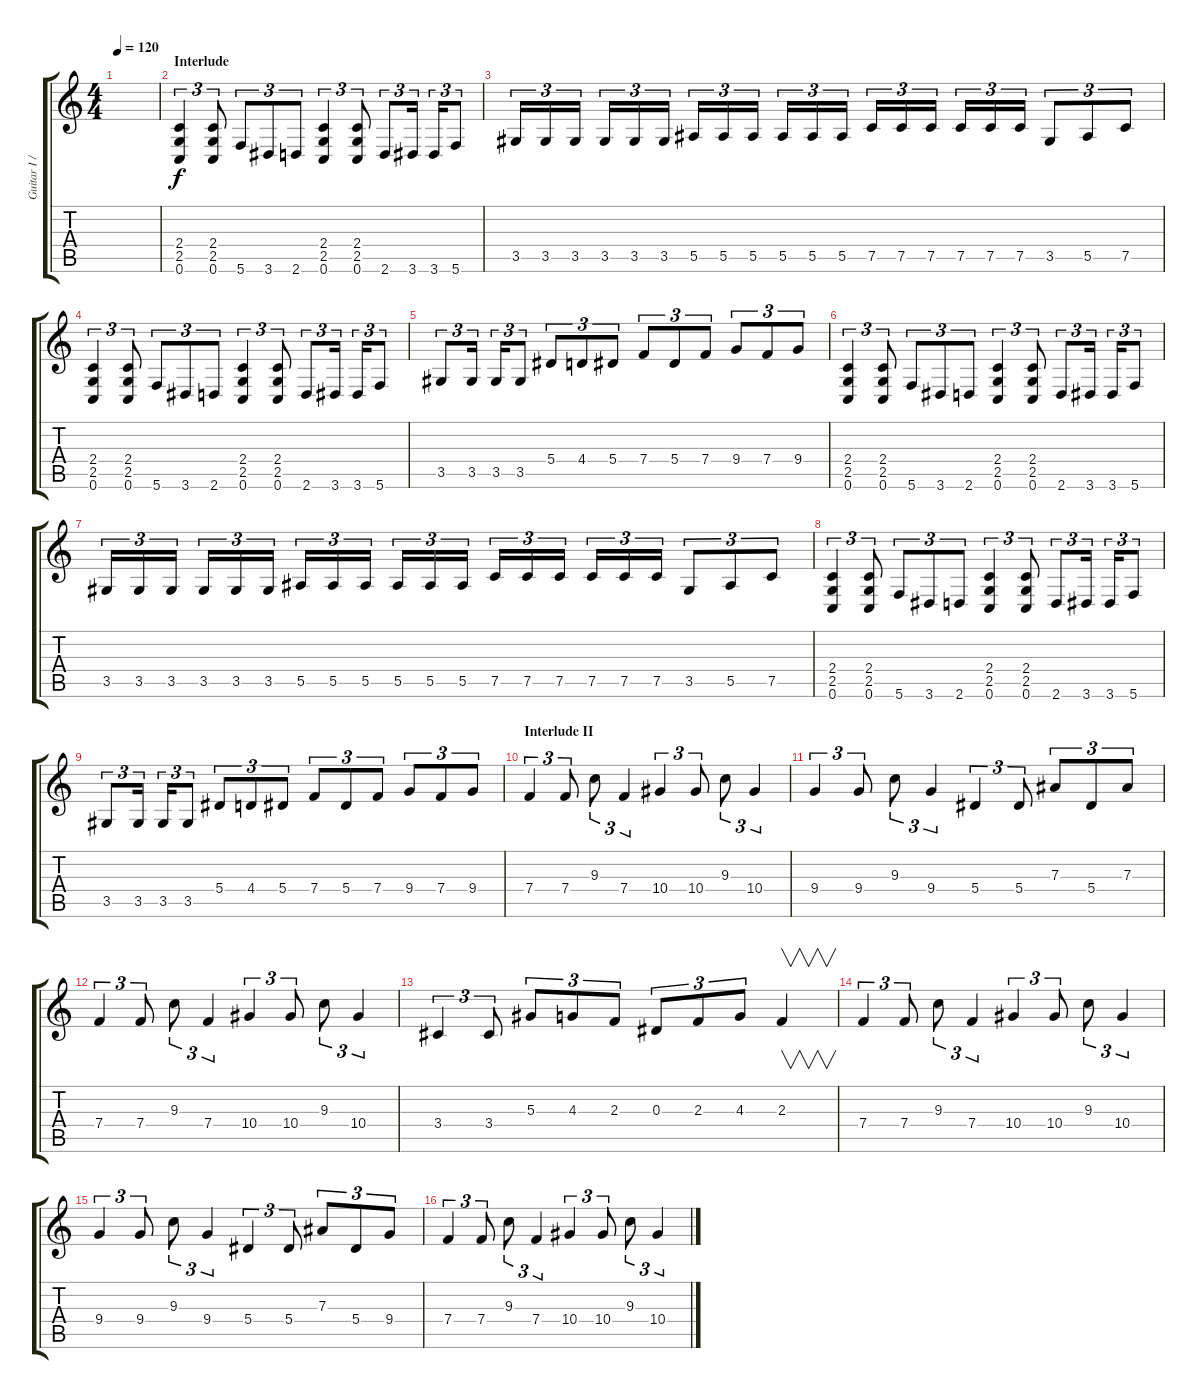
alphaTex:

\track ("Guitar I / Rob" "Guitar I /") {instrument distortionguitar}
\staff {score tabs}
\tuning (C4 G3 Eb3 Bb2 F2 C2) {hide}
\ts (4 4)
\tempo 120
\clef g2
\ks c
|
\section ("" "Interlude")
(2.4 2.5 0.6).4{tu (3 2) instrument distortionguitar} (2.4 2.5 0.6).8{tu (3 2)} 5.6.8{tu (3 2)} 3.6.8{tu (3 2)} 2.6.8{tu (3 2)} (2.4 2.5 0.6).4{tu (3 2)} (2.4 2.5 0.6).8{tu (3 2)} 2.6.8{tu (3 2)} 3.6.16{tu (3 2)} 3.6.16{tu (3 2)} 5.6.8{tu (3 2)} |
3.5.16{tu (3 2)} 3.5.16{tu (3 2)} 3.5.16{tu (3 2)} 3.5.16{tu (3 2)} 3.5.16{tu (3 2)} 3.5.16{tu (3 2)} 5.5.16{tu (3 2)} 5.5.16{tu (3 2)} 5.5.16{tu (3 2)} 5.5.16{tu (3 2)} 5.5.16{tu (3 2)} 5.5.16{tu (3 2)} 7.5.16{tu (3 2)} 7.5.16{tu (3 2)} 7.5.16{tu (3 2)} 7.5.16{tu (3 2)} 7.5.16{tu (3 2)} 7.5.16{tu (3 2)} 3.5.8{tu (3 2)} 5.5.8{tu (3 2)} 7.5.8{tu (3 2)} |
(2.4 2.5 0.6).4{tu (3 2)} (2.4 2.5 0.6).8{tu (3 2)} 5.6.8{tu (3 2)} 3.6.8{tu (3 2)} 2.6.8{tu (3 2)} (2.4 2.5 0.6).4{tu (3 2)} (2.4 2.5 0.6).8{tu (3 2)} 2.6.8{tu (3 2)} 3.6.16{tu (3 2)} 3.6.16{tu (3 2)} 5.6.8{tu (3 2)} |
3.5.8{tu (3 2)} 3.5.16{tu (3 2)} 3.5.16{tu (3 2)} 3.5.8{tu (3 2)} 5.4.8{tu (3 2)} 4.4.8{tu (3 2)} 5.4.8{tu (3 2)} 7.4.8{tu (3 2)} 5.4.8{tu (3 2)} 7.4.8{tu (3 2)} 9.4.8{tu (3 2)} 7.4.8{tu (3 2)} 9.4.8{tu (3 2)} |
(2.4 2.5 0.6).4{tu (3 2)} (2.4 2.5 0.6).8{tu (3 2)} 5.6.8{tu (3 2)} 3.6.8{tu (3 2)} 2.6.8{tu (3 2)} (2.4 2.5 0.6).4{tu (3 2)} (2.4 2.5 0.6).8{tu (3 2)} 2.6.8{tu (3 2)} 3.6.16{tu (3 2)} 3.6.16{tu (3 2)} 5.6.8{tu (3 2)} |
3.5.16{tu (3 2)} 3.5.16{tu (3 2)} 3.5.16{tu (3 2)} 3.5.16{tu (3 2)} 3.5.16{tu (3 2)} 3.5.16{tu (3 2)} 5.5.16{tu (3 2)} 5.5.16{tu (3 2)} 5.5.16{tu (3 2)} 5.5.16{tu (3 2)} 5.5.16{tu (3 2)} 5.5.16{tu (3 2)} 7.5.16{tu (3 2)} 7.5.16{tu (3 2)} 7.5.16{tu (3 2)} 7.5.16{tu (3 2)} 7.5.16{tu (3 2)} 7.5.16{tu (3 2)} 3.5.8{tu (3 2)} 5.5.8{tu (3 2)} 7.5.8{tu (3 2)} |
(2.4 2.5 0.6).4{tu (3 2)} (2.4 2.5 0.6).8{tu (3 2)} 5.6.8{tu (3 2)} 3.6.8{tu (3 2)} 2.6.8{tu (3 2)} (2.4 2.5 0.6).4{tu (3 2)} (2.4 2.5 0.6).8{tu (3 2)} 2.6.8{tu (3 2)} 3.6.16{tu (3 2)} 3.6.16{tu (3 2)} 5.6.8{tu (3 2)} |
3.5.8{tu (3 2)} 3.5.16{tu (3 2)} 3.5.16{tu (3 2)} 3.5.8{tu (3 2)} 5.4.8{tu (3 2)} 4.4.8{tu (3 2)} 5.4.8{tu (3 2)} 7.4.8{tu (3 2)} 5.4.8{tu (3 2)} 7.4.8{tu (3 2)} 9.4.8{tu (3 2)} 7.4.8{tu (3 2)} 9.4.8{tu (3 2)} |
\section ("" "Interlude II")
7.4.4{tu (3 2)} 7.4.8{tu (3 2)} 9.3.8{tu (3 2)} 7.4.4{tu (3 2)} 10.4.4{tu (3 2)} 10.4.8{tu (3 2)} 9.3.8{tu (3 2)} 10.4.4{tu (3 2)} |
9.4.4{tu (3 2)} 9.4.8{tu (3 2)} 9.3.8{tu (3 2)} 9.4.4{tu (3 2)} 5.4.4{tu (3 2)} 5.4.8{tu (3 2)} 7.3.8{tu (3 2)} 5.4.8{tu (3 2)} 7.3.8{tu (3 2)} |
7.4.4{tu (3 2)} 7.4.8{tu (3 2)} 9.3.8{tu (3 2)} 7.4.4{tu (3 2)} 10.4.4{tu (3 2)} 10.4.8{tu (3 2)} 9.3.8{tu (3 2)} 10.4.4{tu (3 2)} |
3.4.4{tu (3 2)} 3.4.8{tu (3 2)} 5.3.8{tu (3 2)} 4.3.8{tu (3 2)} 2.3.8{tu (3 2)} 0.3.8{tu (3 2)} 2.3.8{tu (3 2)} 4.3.8{tu (3 2)} 2.3.4{v instrument guitarharmonics} |
7.4.4{tu (3 2) instrument distortionguitar} 7.4.8{tu (3 2)} 9.3.8{tu (3 2)} 7.4.4{tu (3 2)} 10.4.4{tu (3 2)} 10.4.8{tu (3 2)} 9.3.8{tu (3 2)} 10.4.4{tu (3 2)} |
9.4.4{tu (3 2)} 9.4.8{tu (3 2)} 9.3.8{tu (3 2)} 9.4.4{tu (3 2)} 5.4.4{tu (3 2)} 5.4.8{tu (3 2)} 7.3.8{tu (3 2)} 5.4.8{tu (3 2)} 9.4.8{tu (3 2)} |
7.4.4{tu (3 2)} 7.4.8{tu (3 2)} 9.3.8{tu (3 2)} 7.4.4{tu (3 2)} 10.4.4{tu (3 2)} 10.4.8{tu (3 2)} 9.3.8{tu (3 2)} 10.4.4{tu (3 2)}
